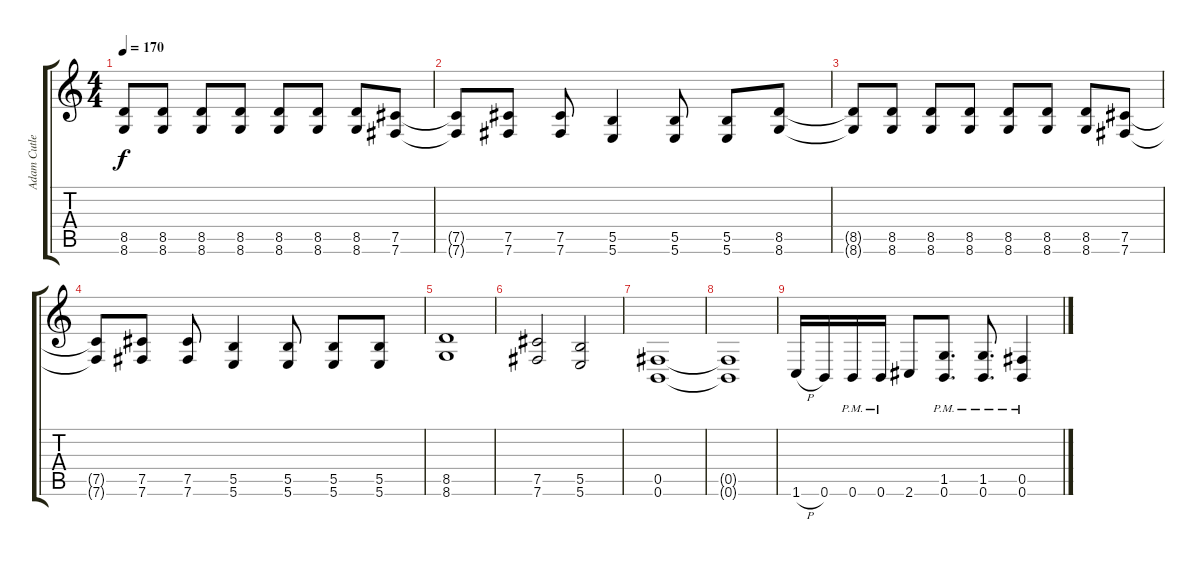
\track ("Adam Cutler" "Adam Cutle") {instrument overdrivenguitar}
\staff {score tabs}
\tuning (Db4 Ab3 E3 B2 Gb2 B1) {hide}
\ts (4 4)
\tempo 170
\clef g2
\ks c
(8.5{t} 8.6{t}).8{dy f} (8.5 8.6).8 (8.5 8.6).8 (8.5 8.6).8 (8.5 8.6).8 (8.5 8.6).8 (8.5 8.6).8 (7.5 7.6).8 |
(7.5{t} 7.6{t}).8 (7.5 7.6).8 (7.5 7.6).8 (5.5 5.6).4 (5.5 5.6).8 (5.5 5.6).8 (8.5 8.6).8 |
(8.5{t} 8.6{t}).8 (8.5 8.6).8 (8.5 8.6).8 (8.5 8.6).8 (8.5 8.6).8 (8.5 8.6).8 (8.5 8.6).8 (7.5 7.6).8 |
(7.5{t} 7.6{t}).8 (7.5 7.6).8 (7.5 7.6).8 (5.5 5.6).4 (5.5 5.6).8 (5.5 5.6).8 (5.5 5.6).8 |
(8.5 8.6).1 |
(7.5 7.6).2 (5.5 5.6).2 |
(0.5 0.6).1 |
(0.5{t} 0.6{t}).1 |
1.6{h}.16 0.6.16 0.6{pm}.16 0.6{pm}.16 2.6.8 (1.5{pm} 0.6{pm}).8{d} (1.5{pm} 0.6{pm}).8{d} (0.5{pm} 0.6{pm}).4
